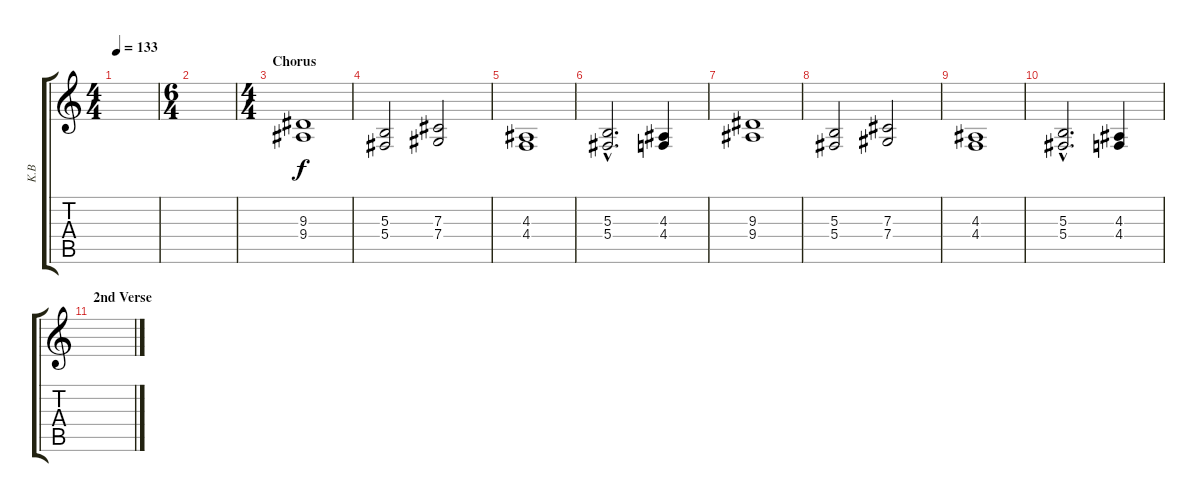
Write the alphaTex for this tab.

\track ("K.B" "K.B") {instrument acousticgrandpiano}
\staff {score tabs}
\tuning (Eb4 Bb3 Gb3 Db3 Ab2 Eb2) {hide}
\ts (4 4)
\tempo 133
\clef g2
\ks c
|
\ts (6 4)
|
\ts (4 4)
\section ("" "Chorus")
(9.3 9.4).1{volume 14 instrument stringensemble1} |
(5.3 5.4).2{volume 14 instrument stringensemble1} (7.3 7.4).2 |
(4.3 4.4).1{volume 14 instrument stringensemble1} |
(5.3{hac} 5.4{hac}).2{d volume 14 instrument stringensemble1} (4.3 4.4).4 |
(9.3 9.4).1{volume 14 instrument stringensemble1} |
(5.3 5.4).2{volume 14 instrument stringensemble1} (7.3 7.4).2 |
(4.3 4.4).1{volume 14 instrument stringensemble1} |
(5.3{hac} 5.4{hac}).2{d volume 14 instrument stringensemble1} (4.3 4.4).4 |
\section ("" "2nd Verse")
